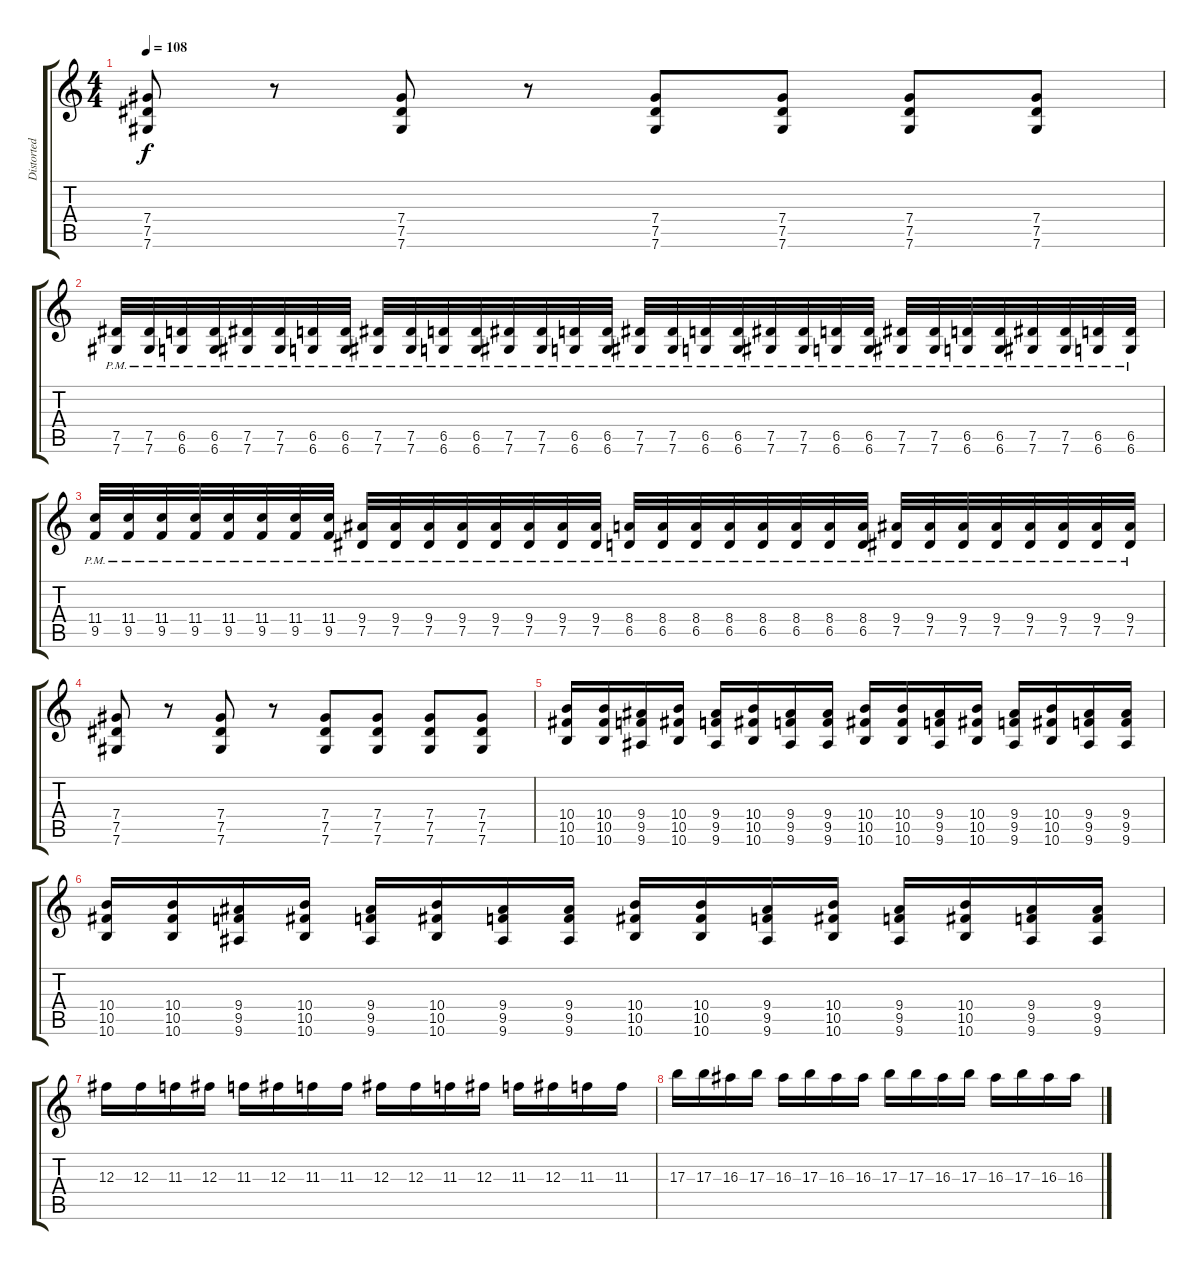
\track ("Distorted 1" "Distorted ") {instrument distortionguitar}
\staff {score tabs}
\tuning (Eb4 Bb3 Gb3 Db3 Ab2 Db2) {hide}
\ts (4 4)
\tempo 108
\clef g2
\ks c
(7.4 7.5 7.6).8{dy f} r.8 (7.4 7.5 7.6).8 r.8 (7.4 7.5 7.6).8 (7.4 7.5 7.6).8 (7.4 7.5 7.6).8 (7.4 7.5 7.6).8 |
(7.5{pm} 7.6{pm}).32 (7.5{pm} 7.6{pm}).32 (6.5{pm} 6.6{pm}).32 (6.5{pm} 6.6{pm}).32 (7.5{pm} 7.6{pm}).32 (7.5{pm} 7.6{pm}).32 (6.5{pm} 6.6{pm}).32 (6.5{pm} 6.6{pm}).32 (7.5{pm} 7.6{pm}).32 (7.5{pm} 7.6{pm}).32 (6.5{pm} 6.6{pm}).32 (6.5{pm} 6.6{pm}).32 (7.5{pm} 7.6{pm}).32 (7.5{pm} 7.6{pm}).32 (6.5{pm} 6.6{pm}).32 (6.5{pm} 6.6{pm}).32 (7.5{pm} 7.6{pm}).32 (7.5{pm} 7.6{pm}).32 (6.5{pm} 6.6{pm}).32 (6.5{pm} 6.6{pm}).32 (7.5{pm} 7.6{pm}).32 (7.5{pm} 7.6{pm}).32 (6.5{pm} 6.6{pm}).32 (6.5{pm} 6.6{pm}).32 (7.5{pm} 7.6{pm}).32 (7.5{pm} 7.6{pm}).32 (6.5{pm} 6.6{pm}).32 (6.5{pm} 6.6{pm}).32 (7.5{pm} 7.6{pm}).32 (7.5{pm} 7.6{pm}).32 (6.5{pm} 6.6{pm}).32 (6.5{pm} 6.6{pm}).32 |
(11.4{pm} 9.5{pm}).32 (11.4{pm} 9.5{pm}).32 (11.4{pm} 9.5{pm}).32 (11.4{pm} 9.5{pm}).32 (11.4{pm} 9.5{pm}).32 (11.4{pm} 9.5{pm}).32 (11.4{pm} 9.5{pm}).32 (11.4{pm} 9.5{pm}).32 (9.4{pm} 7.5{pm}).32 (9.4{pm} 7.5{pm}).32 (9.4{pm} 7.5{pm}).32 (9.4{pm} 7.5{pm}).32 (9.4{pm} 7.5{pm}).32 (9.4{pm} 7.5{pm}).32 (9.4{pm} 7.5{pm}).32 (9.4{pm} 7.5{pm}).32 (8.4{pm} 6.5{pm}).32 (8.4{pm} 6.5{pm}).32 (8.4{pm} 6.5{pm}).32 (8.4{pm} 6.5{pm}).32 (8.4{pm} 6.5{pm}).32 (8.4{pm} 6.5{pm}).32 (8.4{pm} 6.5{pm}).32 (8.4{pm} 6.5{pm}).32 (9.4{pm} 7.5{pm}).32 (9.4{pm} 7.5{pm}).32 (9.4{pm} 7.5{pm}).32 (9.4{pm} 7.5{pm}).32 (9.4{pm} 7.5{pm}).32 (9.4{pm} 7.5{pm}).32 (9.4{pm} 7.5{pm}).32 (9.4{pm} 7.5{pm}).32 |
(7.4 7.5 7.6).8 r.8 (7.4 7.5 7.6).8 r.8 (7.4 7.5 7.6).8 (7.4 7.5 7.6).8 (7.4 7.5 7.6).8 (7.4 7.5 7.6).8 |
(10.4 10.5 10.6).16 (10.4 10.5 10.6).16 (9.4 9.5 9.6).16 (10.4 10.5 10.6).16 (9.4 9.5 9.6).16 (10.4 10.5 10.6).16 (9.4 9.5 9.6).16 (9.4 9.5 9.6).16 (10.4 10.5 10.6).16 (10.4 10.5 10.6).16 (9.4 9.5 9.6).16 (10.4 10.5 10.6).16 (9.4 9.5 9.6).16 (10.4 10.5 10.6).16 (9.4 9.5 9.6).16 (9.4 9.5 9.6).16 |
(10.4 10.5 10.6).16 (10.4 10.5 10.6).16 (9.4 9.5 9.6).16 (10.4 10.5 10.6).16 (9.4 9.5 9.6).16 (10.4 10.5 10.6).16 (9.4 9.5 9.6).16 (9.4 9.5 9.6).16 (10.4 10.5 10.6).16 (10.4 10.5 10.6).16 (9.4 9.5 9.6).16 (10.4 10.5 10.6).16 (9.4 9.5 9.6).16 (10.4 10.5 10.6).16 (9.4 9.5 9.6).16 (9.4 9.5 9.6).16 |
12.3.16 12.3.16 11.3.16 12.3.16 11.3.16 12.3.16 11.3.16 11.3.16 12.3.16 12.3.16 11.3.16 12.3.16 11.3.16 12.3.16 11.3.16 11.3.16 |
17.3.16 17.3.16 16.3.16 17.3.16 16.3.16 17.3.16 16.3.16 16.3.16 17.3.16 17.3.16 16.3.16 17.3.16 16.3.16 17.3.16 16.3.16 16.3.16
